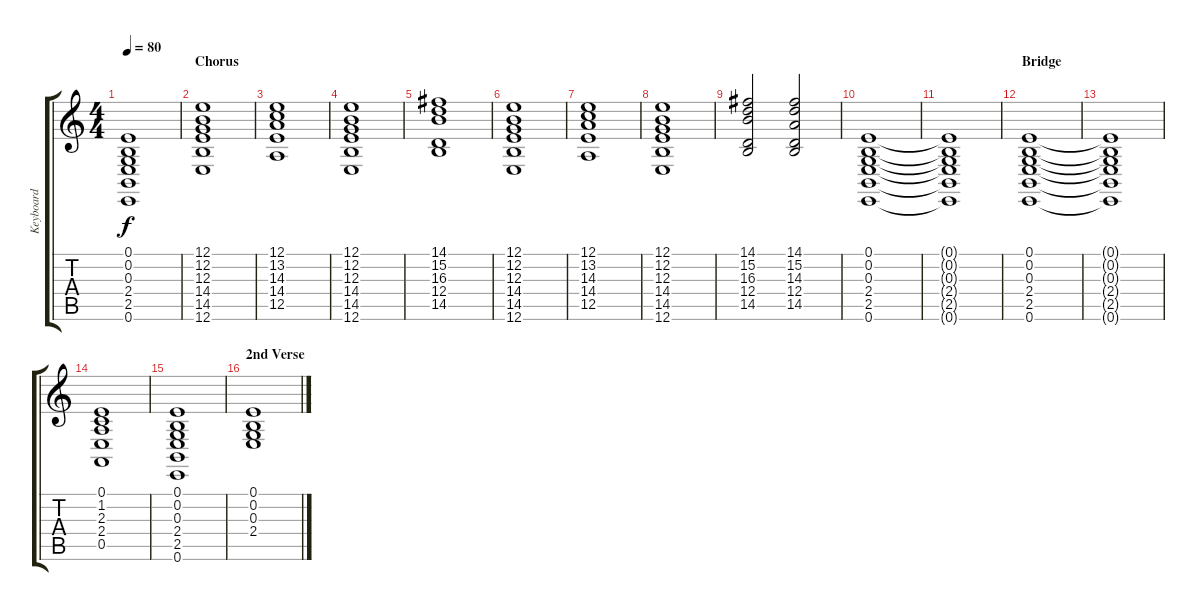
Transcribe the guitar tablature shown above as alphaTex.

\track ("Keyboard" "Keyboard") {instrument pad2warm}
\staff {score tabs}
\tuning (E4 B3 G3 D3 A2 E2) {hide}
\ts (4 4)
\tempo 80
\clef g2
\ks c
(0.1{t} 0.2{t} 0.3{t} 2.4{t} 2.5{t} 0.6{t}).1{dy f} |
\section ("" "Chorus")
(12.1 12.2 12.3 14.4 14.5 12.6).1 |
(12.1 13.2 14.3 14.4 12.5).1 |
(12.1 12.2 12.3 14.4 14.5 12.6).1 |
(14.1 15.2 16.3 12.4 14.5).1 |
(12.1 12.2 12.3 14.4 14.5 12.6).1 |
(12.1 13.2 14.3 14.4 12.5).1 |
(12.1 12.2 12.3 14.4 14.5 12.6).1 |
(14.1 15.2 16.3 12.4 14.5).2 (14.1 15.2 14.3 12.4 14.5).2 |
(0.1 0.2 0.3 2.4 2.5 0.6).1 |
(0.1{t} 0.2{t} 0.3{t} 2.4{t} 2.5{t} 0.6{t}).1 |
\section ("" "Bridge")
(0.1 0.2 0.3 2.4 2.5 0.6).1 |
(0.1{t} 0.2{t} 0.3{t} 2.4{t} 2.5{t} 0.6{t}).1 |
(0.1 1.2 2.3 2.4 0.5).1 |
(0.1 0.2 0.3 2.4 2.5 0.6).1 |
\section ("" "2nd Verse")
(0.1 0.2 0.3 2.4).1
